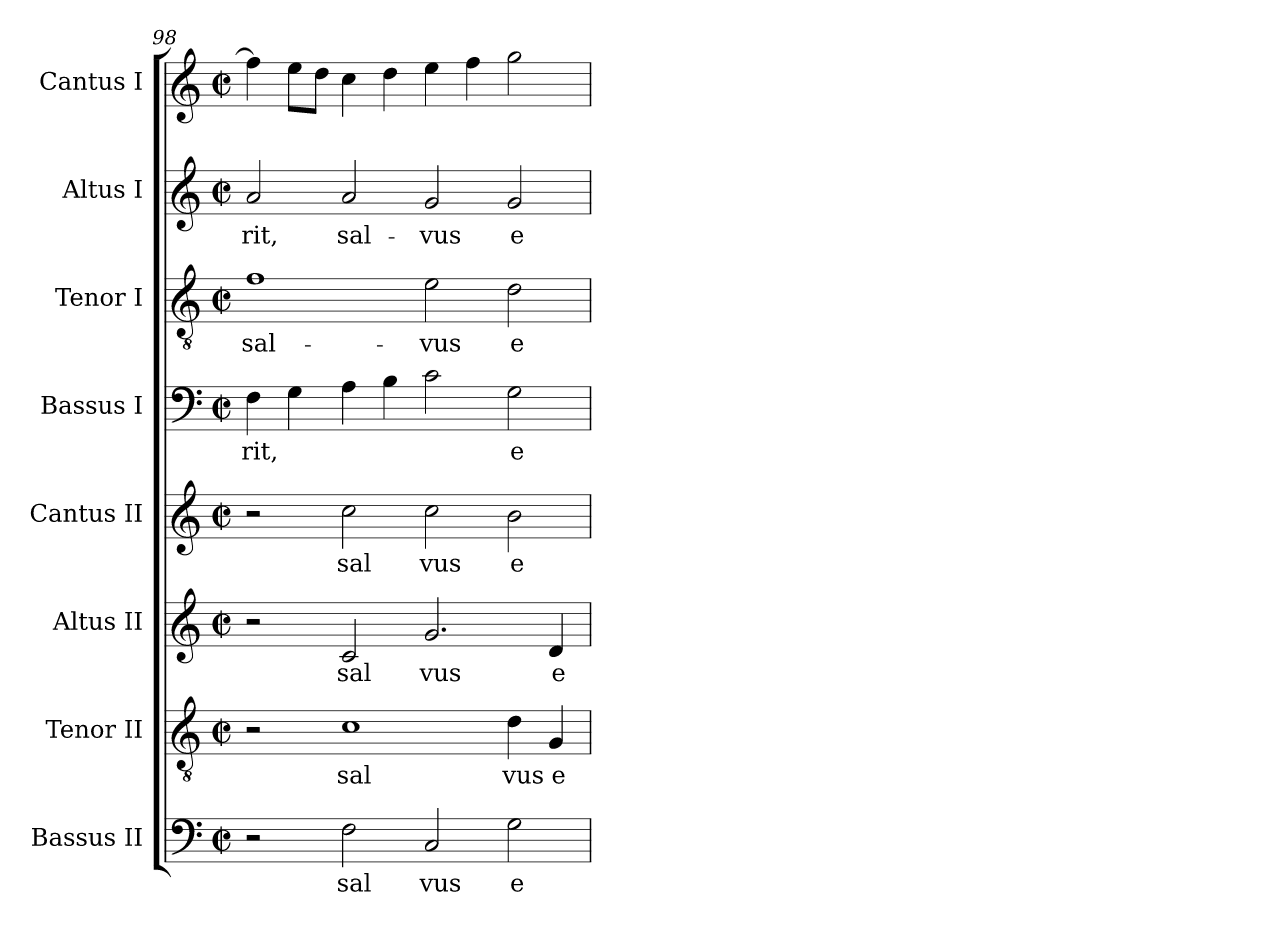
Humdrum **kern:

**kern	**text	**kern	**text	**kern	**text	**kern	**text	**kern	**text	**kern	**text	**kern	**text	**kern
*part8	*part8	*part7	*part7	*part6	*part6	*part5	*part5	*part4	*part4	*part3	*part3	*part2	*part2	*part1
*staff8	*staff8	*staff7	*staff7	*staff6	*staff6	*staff5	*staff5	*staff4	*staff4	*staff3	*staff3	*staff2	*staff2	*staff1
*I"Bassus II	*	*I"Tenor II	*	*I"Altus II	*	*I"Cantus II	*	*I"Bassus I	*	*I"Tenor I	*	*I"Altus I	*	*I"Cantus I
!!LO:LB:g=z
*clefF4	*	*clefGv2	*	*clefG2	*	*clefG2	*	*clefF4	*	*clefGv2	*	*clefG2	*	*clefG2
*M2/2	*	*M2/2	*	*M2/2	*	*M2/2	*	*M2/2	*	*M2/2	*	*M2/2	*	*M2/2
*met(c|)	*	*met(c|)	*	*met(c|)	*	*met(c|)	*	*met(c|)	*	*met(c|)	*	*met(c|)	*	*met(c|)
=98	=98	=98	=98	=98	=98	=98	=98	=98	=98	=98	=98	=98	=98	=98
!	!	!	!	!	!	!	!	!	!LO:LY:b	!	!LO:LY:b:cj	!	!LO:LY:b:cj	!
2r	.	2r	.	2r	.	2r	.	4F\	-rit,	1f	sal-	2a/	rit,	4ff\]
.	.	.	.	.	.	.	.	4G\	.	.	.	.	.	8ee\L
.	.	.	.	.	.	.	.	.	.	.	.	.	.	8dd\J
!	!LO:LY:b:cj	!	!LO:LY:b:cj	!	!LO:LY:b:cj	!	!LO:LY:b:cj	!	!	!	!	!	!LO:LY:b:cj	!
2F\	sal	1c	sal	2c/	sal	2cc\	sal	4A\	.	.	.	2a/	sal-	4cc\
.	.	.	.	.	.	.	.	4B\	.	.	.	.	.	4dd\
!	!LO:LY:b:cj	!	!	!	!LO:LY:b:cj	!	!LO:LY:b:cj	!	!	!	!LO:LY:b:cj	!	!LO:LY:b:cj	!
2C/	vus	.	.	2.g/	vus	2cc\	vus	2c\	.	2e\	-vus	2g/	-vus	4ee\
.	.	.	.	.	.	.	.	.	.	.	.	.	.	4ff\
!	!LO:LY:b:cj	!	!LO:LY:b:cj	!	!	!	!LO:LY:b:cj	!	!LO:LY:b:cj	!	!LO:LY:b:cj	!	!LO:LY:b:cj	!
2G\	e	4d\	vus	.	.	2b\	e	2G\	e-	2d\	e-	2g/	e-	2gg\
!	!	!	!LO:LY:b:cj	!	!LO:LY:b:cj	!	!	!	!	!	!	!	!	!
.	.	4G/	e	4d/	e	.	.	.	.	.	.	.	.	.
=	=	=	=	=	=	=	=	=	=	=	=	=	=	=
*-	*-	*-	*-	*-	*-	*-	*-	*-	*-	*-	*-	*-	*-	*-
